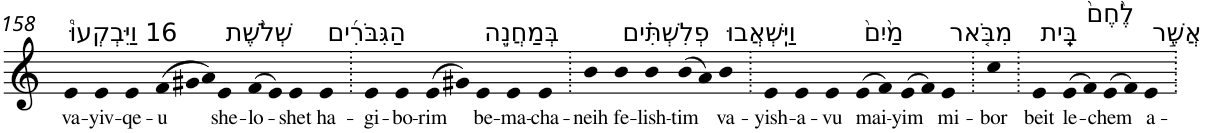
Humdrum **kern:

**kern	**text
*part1	*part1
*staff1	*staff1
*I"Piano	*
*I'Pno	*
!!LO:PB:g=z
*clefG2	*
*k[]	*
=158	=158
!LO:TX:a:t=16 וַיִּבְקְעוּ֩	!
!	!LO:LY:b
4e	va-
!	!LO:LY:b
4e	-yiv-
!	!LO:LY:b
4e	-qe-
*Xtuplet	*
!	!LO:LY:b
(>12f	-u
12g#X	.
12a)	.
!LO:TX:a:t=שְׁלֹ֨שֶׁת	!
!	!LO:LY:b
4e	she-
!	!LO:LY:b
(>8f	-lo-
8e)	.
!	!LO:LY:b
4e	-shet
!LO:TX:a:t=הַגִּבֹּרִ֜ים	!
!	!LO:LY:b
4e	ha-
=159.	=159.
!	!LO:LY:b
4e	-gi-
!	!LO:LY:b
4e	-bo-
!	!LO:LY:b
(>8e	-rim
8g#X)	.
!LO:TX:a:t=בְּמַחֲנֵ֣ה	!
!	!LO:LY:b
4e	be-
!	!LO:LY:b
4e	-ma-
!	!LO:LY:b
4e	-cha-
=160.	=160.
!	!LO:LY:b
4b	-neih
!LO:TX:a:t=פְלִשְׁתִּ֗ים	!
!	!LO:LY:b
4b	fe-
!	!LO:LY:b
4b	-lish-
!	!LO:LY:b
(>8b	-tim
8a)	.
!LO:TX:a:t=וַיִּֽשְׁאֲבוּ	!
!	!LO:LY:b
4b	va-
=161.	=161.
!	!LO:LY:b
4e	-yish-
!	!LO:LY:b
4e	-a-
!	!LO:LY:b
4e	-vu
!LO:TX:a:t=מַ֙יִם֙	!
!	!LO:LY:b
(>8e	mai-
8f)	.
!	!LO:LY:b
(>8e	-yim
8f)	.
!LO:TX:a:t=מִבֹּ֤אר	!
!	!LO:LY:b
4e	mi-
=162.	=162.
!	!LO:LY:b
4cc	-bor
=163.	=163.
!LO:TX:a:t=בֵּֽית	!
!	!LO:LY:b
4e	beit
!LO:TX:a:t=לֶ֙חֶם֙	!
!	!LO:LY:b
(>8e	le-
8f)	.
!	!LO:LY:b
(>8e	-chem
8f)	.
!LO:TX:a:t=אֲשֶׁ֣ר	!
!	!LO:LY:b
4e	a-
=.	=.
*-	*-
